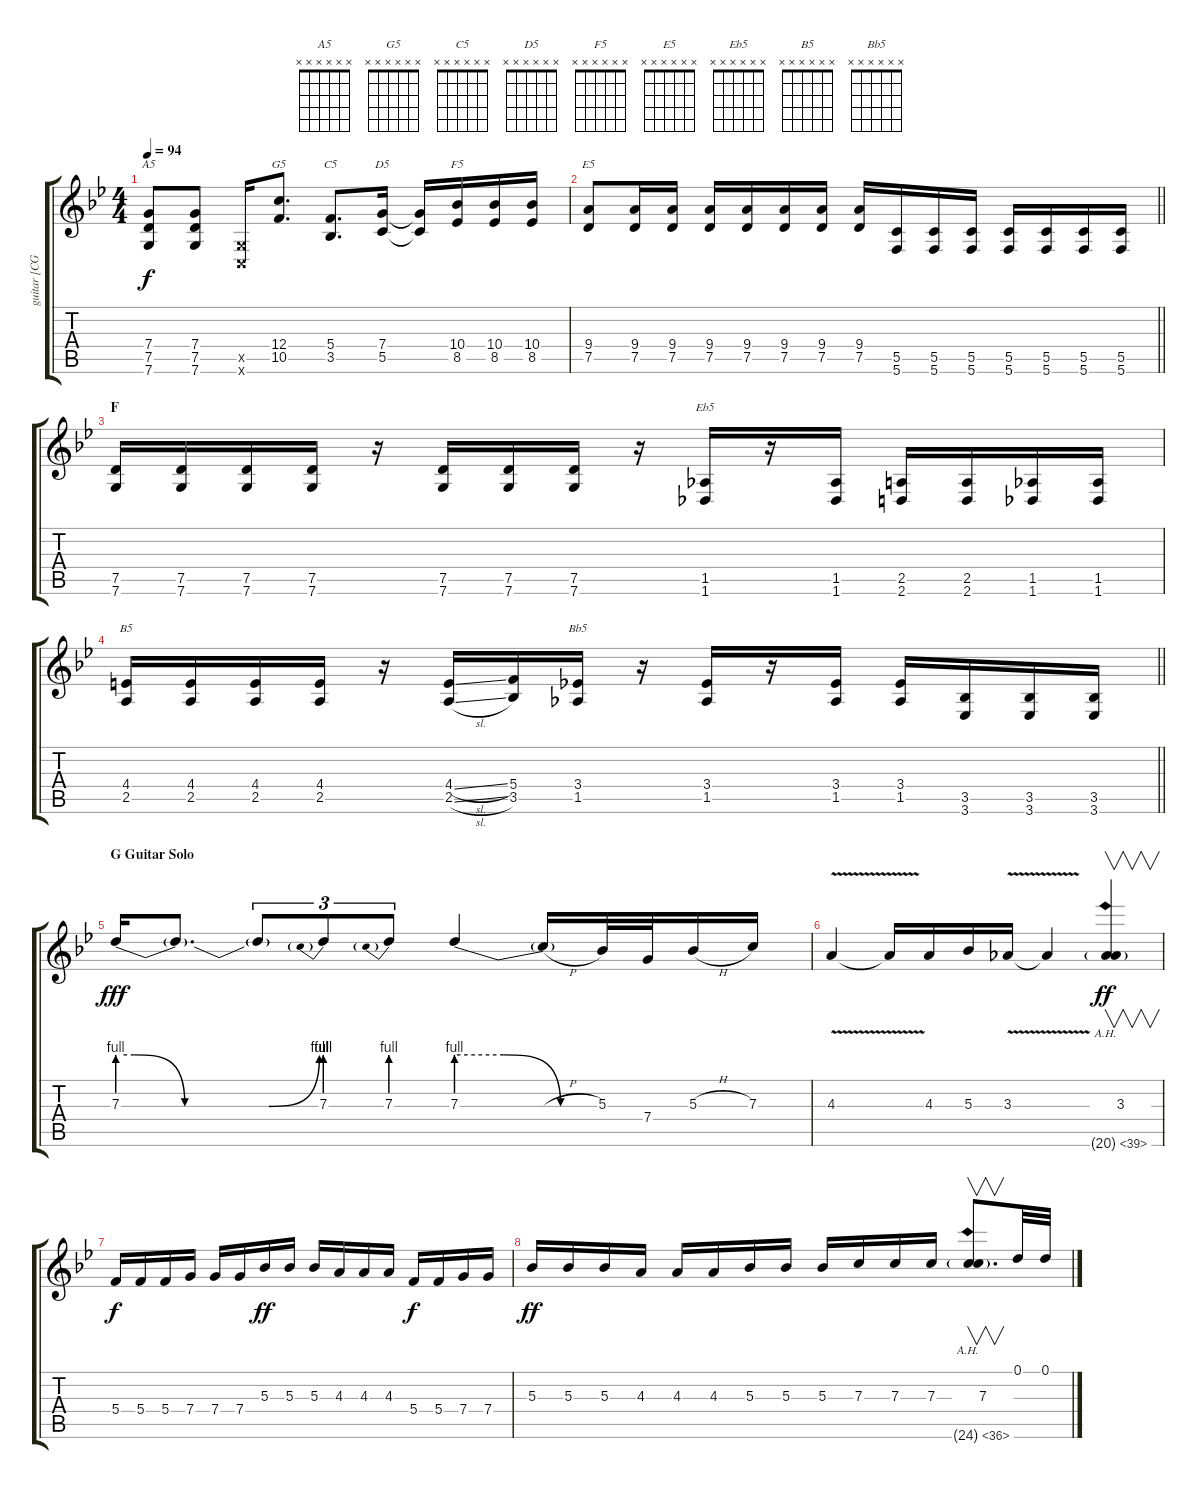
\track ("guitar [CGCFAD]" "guitar [CG") {instrument distortionguitar}
\staff {score tabs}
\tuning (D4 A3 F3 C3 G2 C2) {hide}
\chord ("A5" x x x x x x)
\chord ("G5" x x x x x x)
\chord ("C5" x x x x x x)
\chord ("D5" x x x x x x)
\chord ("F5" x x x x x x)
\chord ("E5" x x x x x x)
\chord ("Eb5" x x x x x x)
\chord ("B5" x x x x x x)
\chord ("Bb5" x x x x x x)
\ts (4 4)
\tempo 94
\clef g2
\ks gminor
(7.4 7.5 7.6).8{ch "A5" dy f} (7.4 7.5 7.6).8 (0.5{x} 0.6{x}).16 (12.4 10.5).8{d ch "G5"} (5.4 3.5).8{d ch "C5"} (7.4 5.5).16{ch "D5"} (7.4{t} 5.5{t}).16 (10.4 8.5).16{ch "F5"} (10.4 8.5).16 (10.4 8.5).16 |
\barLineRight lightlight
(9.4 7.5).8{ch "E5"} (9.4 7.5).16 (9.4 7.5).16 (9.4 7.5).16 (9.4 7.5).16 (9.4 7.5).16 (9.4 7.5).16 (9.4 7.5).16 (5.5 5.6).16 (5.5 5.6).16 (5.5 5.6).16 (5.5 5.6).16 (5.5 5.6).16 (5.5 5.6).16 (5.5 5.6).16 |
\section ("" "F")
(7.5 7.6).16 (7.5 7.6).16 (7.5 7.6).16 (7.5 7.6).16 r.16 (7.5 7.6).16 (7.5 7.6).16 (7.5 7.6).16 r.16 (1.5 1.6).16{ch "Eb5"} r.16 (1.5 1.6).16 (2.5 2.6).16 (2.5 2.6).16 (1.5 1.6).16 (1.5 1.6).16 |
\barLineRight lightlight
(4.4 2.5).16{ch "B5"} (4.4 2.5).16 (4.4 2.5).16 (4.4 2.5).16 r.16 (4.4{sl} 2.5{sl}).16 (5.4 3.5).16 (3.4 1.5).16{ch "Bb5"} r.16 (3.4 1.5).16 r.16 (3.4 1.5).16 (3.4 1.5).16 (3.5 3.6).16 (3.5 3.6).16 (3.5 3.6).16 |
\section ("" "G Guitar Solo")
7.3{be (custom 0 4 5 4 20 0 45 0 60 4)}.16{dy fff beam Up} 7.3{t}.8{d beam Up} 7.3{t}.8{tu (3 2) beam Up} 7.3{be (prebend 0 4 60 4)}.8{tu (3 2) beam Up} 7.3{be (prebend 0 4 60 4)}.8{tu (3 2) beam Up} 7.3{be (custom 0 4 20 4 44 0 60 0)}.4{beam Up} 7.3{h t}.16{beam Up} 5.3.32{beam Up} 7.4.32{beam Up} 5.3{h}.16{beam Up} 7.3.16{beam Up} |
4.3{v}.4{beam Up} 4.3{t}.16{beam Up} 4.3.16{beam Up} 5.3.16{beam Up} 3.3{v}.16{beam Up} 3.3{t}.4{beam Up} (3.3 20.6{ah 19 g}).4{v dy ff beam Up} |
5.4.16{dy f beam Up} 5.4.16{beam Up} 5.4.16{beam Up} 7.4.16{beam Up} 7.4.16{beam Up} 7.4.16{beam Up} 5.3.16{dy ff beam Up} 5.3.16{beam Up} 5.3.16{beam Up} 4.3.16{beam Up} 4.3.16{beam Up} 4.3.16{beam Up} 5.4.16{dy f beam Up} 5.4.16{beam Up} 7.4.16{beam Up} 7.4.16{beam Up} |
5.3.16{dy ff beam Up} 5.3.16{beam Up} 5.3.16{beam Up} 4.3.16{beam Up} 4.3.16{beam Up} 4.3.16{beam Up} 5.3.16{beam Up} 5.3.16{beam Up} 5.3.16{beam Up} 7.3.16{beam Up} 7.3.16{beam Up} 7.3.16{beam Up} (7.3 24.6{ah 12 g}).8{v d beam Up} 0.1.32{beam Up} 0.1.32{beam Up}
